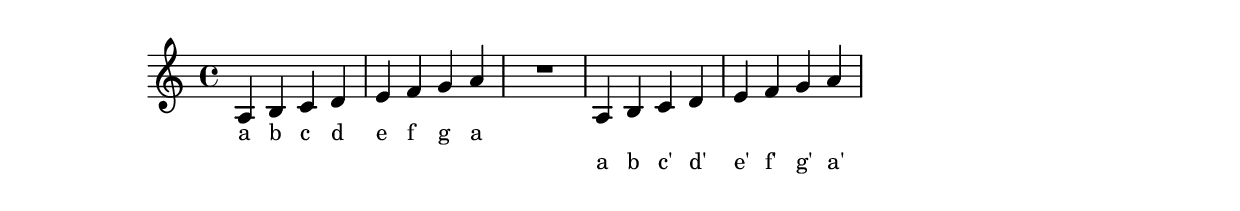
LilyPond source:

%% DO NOT EDIT this file manually; it is automatically
%% generated from LSR http://lsr.dsi.unimi.it
%% Make any changes in LSR itself, or in Documentation/snippets/new/ ,
%% and then run scripts/auxiliar/makelsr.py
%%
%% This file is in the public domain.
\version "2.14.0"

\header {
  lsrtags = "tweaks-and-overrides"

%% Translation of GIT committish: 70f5f30161f7b804a681cd080274bfcdc9f4fe8c
  texidoces = "
Se puede usar el contexto @code{NoteNames} para imprimir el valor
textual de las notas.  La propiedad @code{printOctaveNames} activa o
desactiva la representación de la octava de las notas.

"
  doctitlees = "Impresión de los nombres de las notas con o sin indicación de la octava"



  texidoc = "
The @code{NoteNames} context can be used to print the text value of
notes.  The @code{printOctaveNames} property turns on or off the
representation of the octave of the note.

"
  doctitle = "Printing note names with and without an octave marker"
} % begin verbatim

scale = \relative c' {
  a4 b c d
  e4 f g a
}

\new Staff {
  <<
    \scale
    \context NoteNames {
      \set printOctaveNames = ##f
      \scale
    }
  >>
  R1
  <<
    \scale
    \context NoteNames {
      \set printOctaveNames = ##t
      \scale
    }
  >>
}

